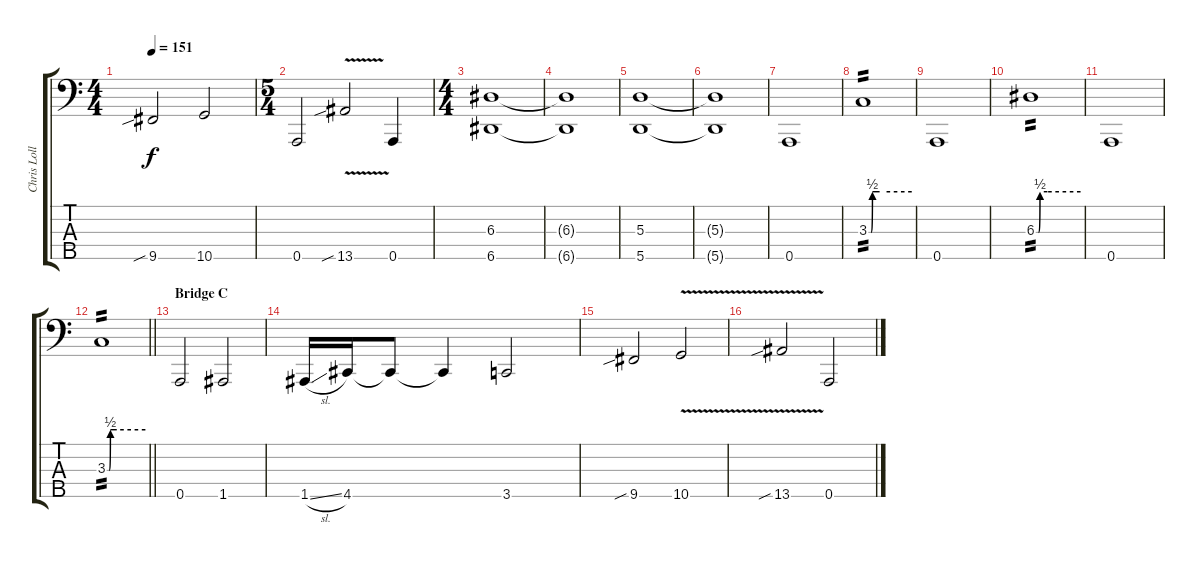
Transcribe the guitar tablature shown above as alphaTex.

\track ("Chris Lollis" "Chris Loll") {instrument electricbasspick}
\staff {score tabs}
\tuning (G2 D2 A1 E1 A0) {hide}
\ts (4 4)
\tempo 151
\clef f4
\ks c
9.5{sib}.2{dy f} 10.5.2 |
\ts (5 4)
0.5.2 13.5{v sib}.2 0.5.4 |
\ts (4 4)
(6.3 6.5).1 |
(6.3{t} 6.5{t}).1 |
(5.3 5.5).1 |
(5.3{t} 5.5{t}).1 |
0.5.1 |
3.3{be (custom 0 0 3 0 5 2 15 2 60 2)}.1{tp 2} |
0.5.1 |
6.3{be (custom 0 0 3 0 5 2 15 2 60 2)}.1{tp 2} |
0.5.1 |
\barLineRight lightlight
3.3{be (custom 0 0 3 0 5 2 15 2 60 2)}.1{tp 2} |
\section ("" "Bridge C")
0.5.2 1.5.2 |
1.5{sl}.16 4.5.16 4.5{t}.8 4.5{t}.4 3.5.2 |
9.5{sib}.2 10.5{v}.2 |
13.5{v sib}.2 0.5.2
